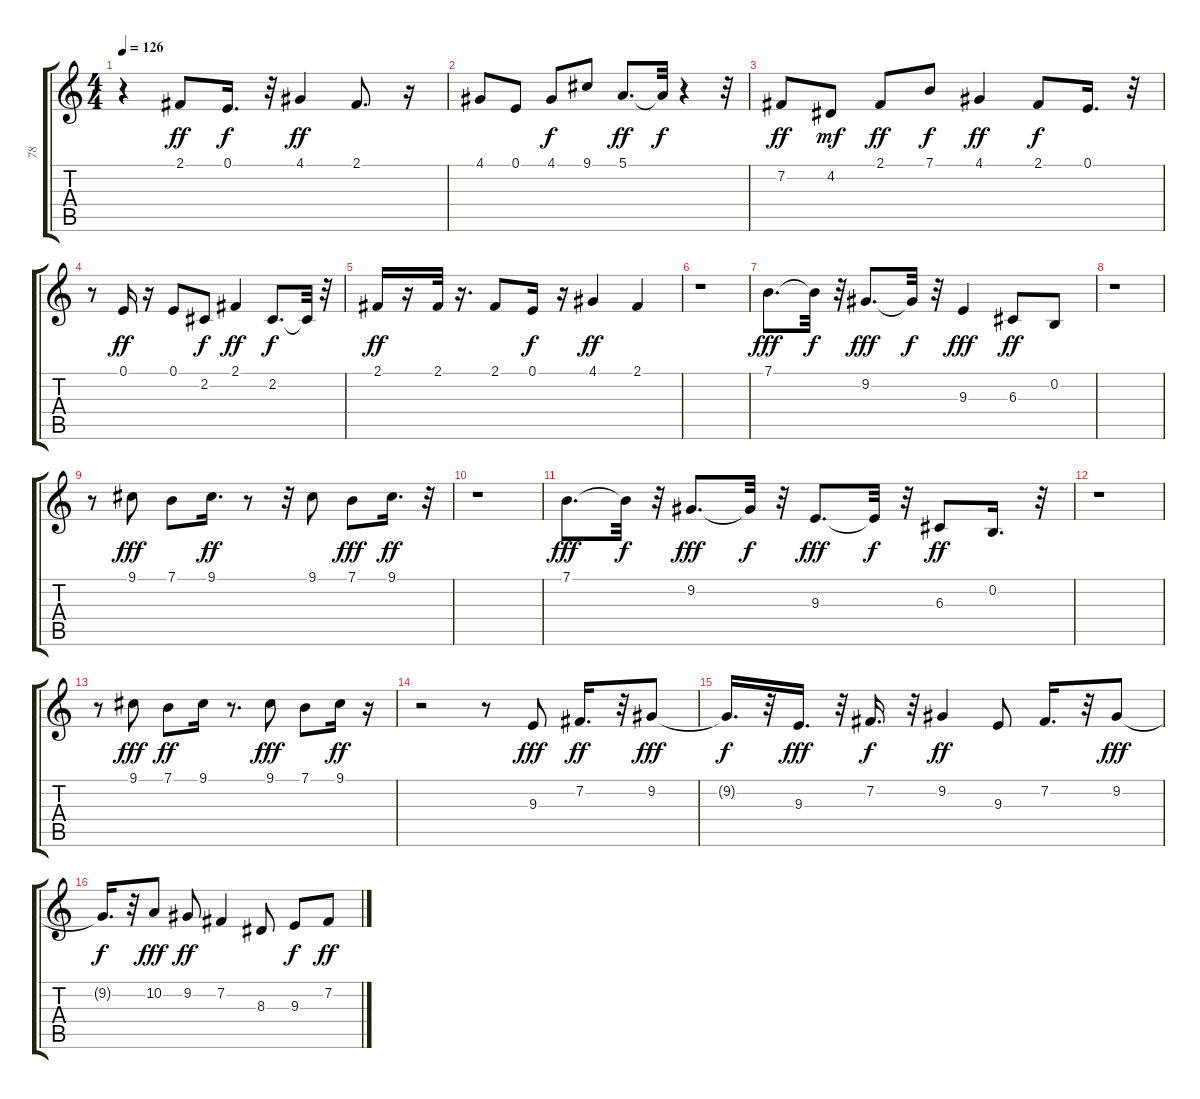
\track ("78" "78") {instrument lead1square}
\staff {score tabs}
\tuning (E4 B3 G3 D3 A2 E2) {hide}
\ts (4 4)
\tempo 126
\clef g2
\ks c
r.4{dy f} 2.1.8{dy ff} 0.1.16{d dy f} r.32 4.1.4{dy ff} 2.1.8{d} r.16 |
4.1.8 0.1.8 4.1.8{dy f} 9.1.8 5.1.8{d dy ff} 5.1{t}.32{dy f} r.4 r.32 |
7.2.8{dy ff} 4.2.8{dy mf} 2.1.8{dy ff} 7.1.8{dy f} 4.1.4{dy ff} 2.1.8{dy f} 0.1.16{d} r.32 |
r.8 0.1.16{dy ff} r.16 0.1.8 2.2.8{dy f} 2.1.4{dy ff} 2.2.8{d dy f} 2.2{t}.32 r.32 |
2.1.16{dy ff} r.16 2.1.32 r.16{d} 2.1.8 0.1.16{dy f} r.16 4.1.4{dy ff} 2.1.4 |
r.1 |
7.1.8{d dy fff} 7.1{t}.32{dy f} r.32 9.2.8{d dy fff} 9.2{t}.32{dy f} r.32 9.3.4{dy fff} 6.3.8{dy ff} 0.2.8 |
r.1 |
r.8 9.1.8{dy fff} 7.1.8 9.1.16{d dy ff} r.8 r.32 9.1.8 7.1.8{dy fff} 9.1.16{d dy ff} r.32 |
r.1 |
7.1.8{d dy fff} 7.1{t}.32{dy f} r.32 9.2.8{d dy fff} 9.2{t}.32{dy f} r.32 9.3.8{d dy fff} 9.3{t}.32{dy f} r.32 6.3.8{dy ff} 0.2.16{d} r.32 |
r.1 |
r.8 9.1.8{dy fff} 7.1.8{dy ff} 9.1.16 r.8{d} 9.1.8{dy fff} 7.1.8 9.1.16{dy ff} r.16 |
r.2 r.8 9.3.8{dy fff} 7.2.16{d dy ff} r.32 9.2.8{dy fff} |
9.2{t}.16{d dy f} r.32 9.3.16{d dy fff} r.32 7.2.16{d dy f} r.32 9.2.4{dy ff} 9.3.8 7.2.16{d} r.32 9.2.8{dy fff} |
9.2{t}.16{d dy f} r.32 10.2.8{dy fff} 9.2.8{dy ff} 7.2.4 8.3.8 9.3.8{dy f} 7.2.8{dy ff}
